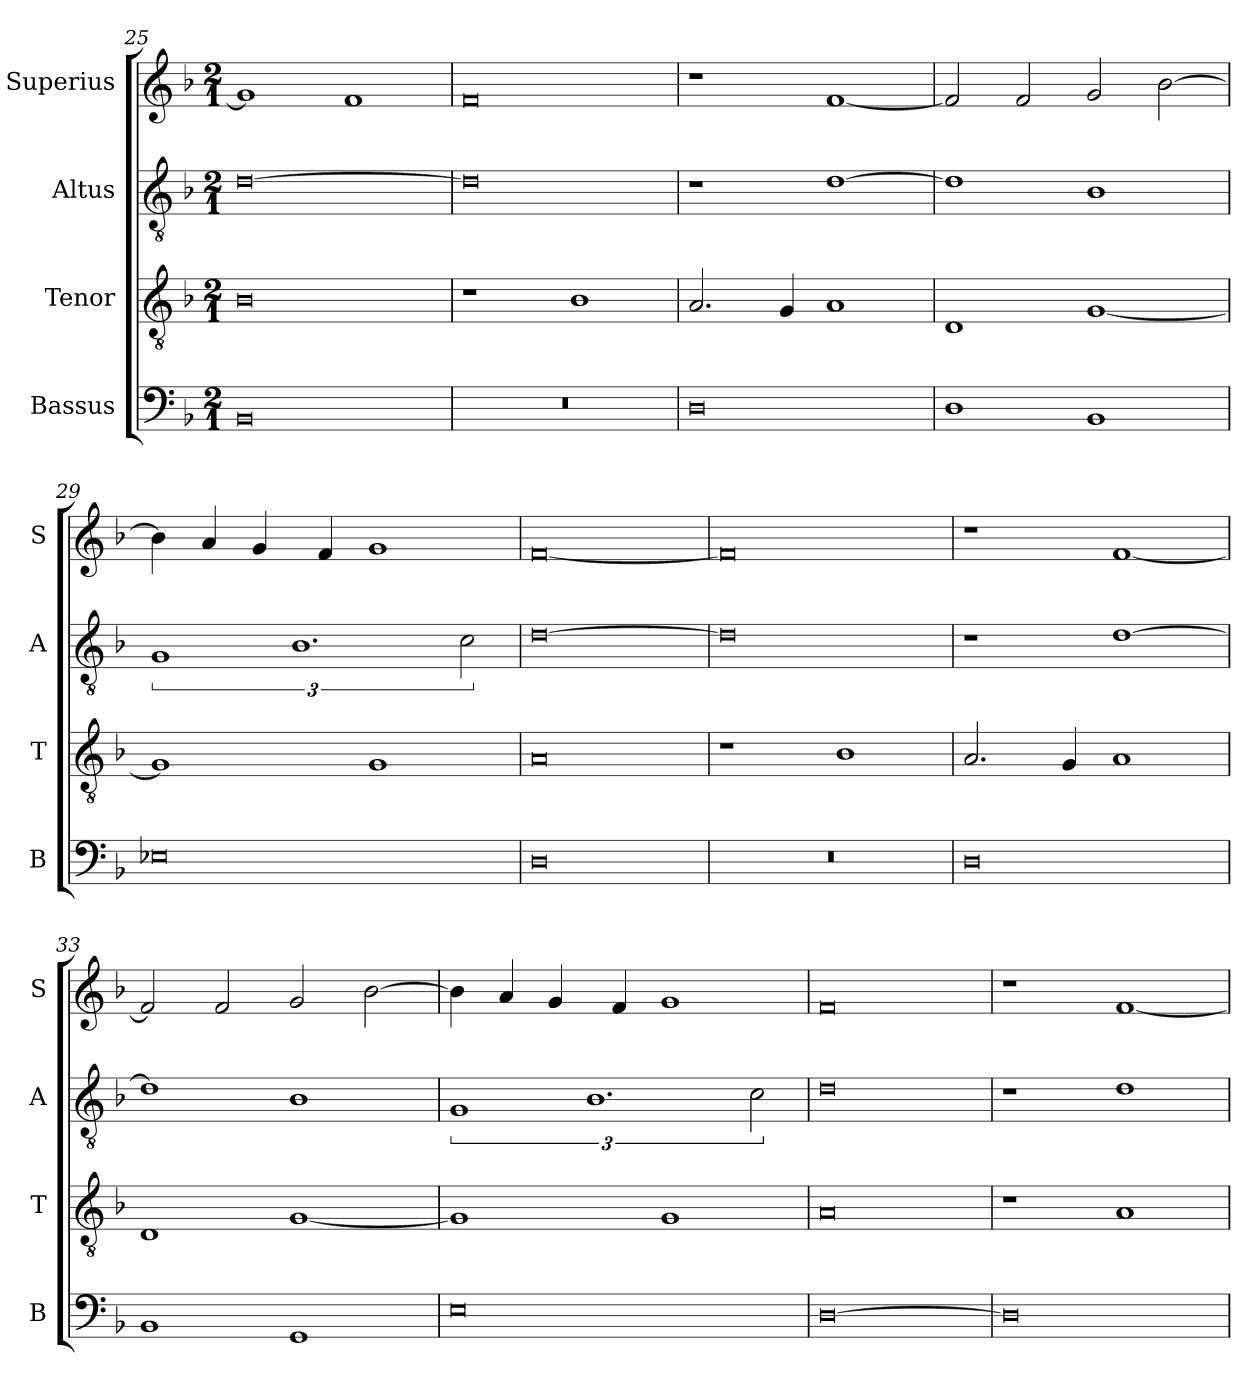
**kern	**kern	**kern	**kern
*part4	*part3	*part2	*part1
*staff4	*staff3	*staff2	*staff1
*I"Bassus	*I"Tenor	*I"Altus	*I"Superius
*I'B	*I'T	*I'A	*I'S
*clefF4	*clefGv2	*clefGv2	*clefG2
*k[b-]	*k[b-]	*k[b-]	*k[b-]
*F:	*F:	*F:	*F:
*M2/1	*M2/1	*M2/1	*M2/1
=25	=25	=25	=25
0BB-	0B-	[0d	1g]
.	.	.	1f
=26	=26	=26	=26
0r	1r	0d]	0f
.	1B-	.	.
=27	=27	=27	=27
0D	2.A	1r	1r
.	4G	.	.
.	1A	[1d	[1f
=28	=28	=28	=28
1D	1D	1d]	2f]
.	.	.	2f
1BB-	[1G	1B-	2g
.	.	.	[2b-
=29	=29	=29	=29
0E-X	1G]	3%2G	4b-]
.	.	.	4a
.	.	.	4g
.	.	3%2.B-	.
.	.	.	4f
.	1G	.	1g
.	.	3c	.
=30	=30	=30	=30
0D	0A	[0d	[0f
=31	=31	=31	=31
0r	1r	0d]	0f]
.	1B-	.	.
=32	=32	=32	=32
0D	2.A	1r	1r
.	4G	.	.
.	1A	[1d	[1f
=33	=33	=33	=33
1BB-	1D	1d]	2f]
.	.	.	2f
1GG	[1G	1B-	2g
.	.	.	[2b-
=34	=34	=34	=34
0E	1G]	3%2G	4b-]
.	.	.	4a
.	.	.	4g
.	.	3%2.B-	.
.	.	.	4f
.	1G	.	1g
.	.	3c	.
=35	=35	=35	=35
[0D	0A	0d	0f
=36	=36	=36	=36
0D]	1r	1r	1r
.	1A	1d	[1f
=	=	=	=
*-	*-	*-	*-
